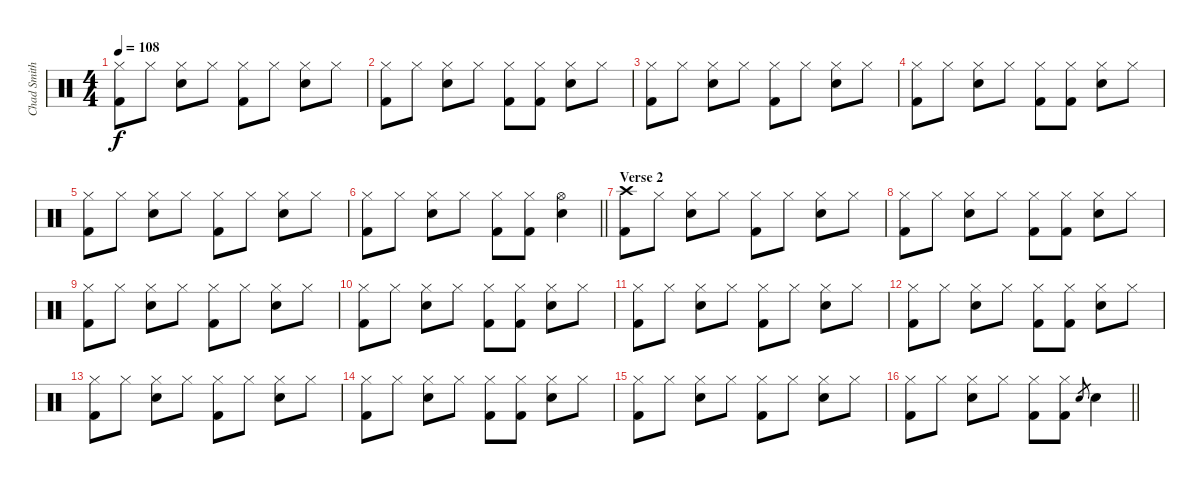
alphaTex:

\track ("Chad Smith | Drums" "Chad Smith") {instrument percussion}
\staff {score}
\articulation defaults
\ts (4 4)
\tempo 108
\clef neutral
\ks c
("Hi-Hat (closed)" "Kick (hit) 2").8{dy f} "Hi-Hat (closed)".8 ("Hi-Hat (closed)" "Electric Snare (hit)").8 "Hi-Hat (closed)".8 ("Hi-Hat (closed)" "Kick (hit) 2").8 "Hi-Hat (closed)".8 ("Hi-Hat (closed)" "Electric Snare (hit)").8 "Hi-Hat (closed)".8 |
("Hi-Hat (closed)" "Kick (hit) 2").8 "Hi-Hat (closed)".8 ("Hi-Hat (closed)" "Electric Snare (hit)").8 "Hi-Hat (closed)".8 ("Hi-Hat (closed)" "Kick (hit) 2").8 ("Hi-Hat (closed)" "Kick (hit) 2").8 ("Hi-Hat (closed)" "Electric Snare (hit)").8 "Hi-Hat (closed)".8 |
("Hi-Hat (closed)" "Kick (hit) 2").8 "Hi-Hat (closed)".8 ("Hi-Hat (closed)" "Electric Snare (hit)").8 "Hi-Hat (closed)".8 ("Hi-Hat (closed)" "Kick (hit) 2").8 "Hi-Hat (closed)".8 ("Hi-Hat (closed)" "Electric Snare (hit)").8 "Hi-Hat (closed)".8 |
("Hi-Hat (closed)" "Kick (hit) 2").8 "Hi-Hat (closed)".8 ("Hi-Hat (closed)" "Electric Snare (hit)").8 "Hi-Hat (closed)".8 ("Hi-Hat (closed)" "Kick (hit) 2").8 ("Hi-Hat (closed)" "Kick (hit) 2").8 ("Hi-Hat (closed)" "Electric Snare (hit)").8 "Hi-Hat (closed)".8 |
("Hi-Hat (closed)" "Kick (hit) 2").8 "Hi-Hat (closed)".8 ("Hi-Hat (closed)" "Electric Snare (hit)").8 "Hi-Hat (closed)".8 ("Hi-Hat (closed)" "Kick (hit) 2").8 "Hi-Hat (closed)".8 ("Hi-Hat (closed)" "Electric Snare (hit)").8 "Hi-Hat (closed)".8 |
\barLineRight lightlight
("Hi-Hat (closed)" "Kick (hit) 2").8 "Hi-Hat (closed)".8 ("Hi-Hat (closed)" "Electric Snare (hit)").8 "Hi-Hat (closed)".8 ("Hi-Hat (closed)" "Kick (hit) 2").8 ("Hi-Hat (closed)" "Kick (hit) 2").8 ("Hi-Hat (open)" "Electric Snare (hit)").4 |
\section ("" "Verse 2")
("Crash high (hit)" "Kick (hit) 2").8 "Hi-Hat (closed)".8 ("Hi-Hat (closed)" "Electric Snare (hit)").8 "Hi-Hat (closed)".8 ("Hi-Hat (closed)" "Kick (hit) 2").8 "Hi-Hat (closed)".8 ("Hi-Hat (closed)" "Electric Snare (hit)").8 "Hi-Hat (closed)".8 |
("Hi-Hat (closed)" "Kick (hit) 2").8 "Hi-Hat (closed)".8 ("Hi-Hat (closed)" "Electric Snare (hit)").8 "Hi-Hat (closed)".8 ("Hi-Hat (closed)" "Kick (hit) 2").8 ("Hi-Hat (closed)" "Kick (hit) 2").8 ("Hi-Hat (closed)" "Electric Snare (hit)").8 "Hi-Hat (closed)".8 |
("Hi-Hat (closed)" "Kick (hit) 2").8 "Hi-Hat (closed)".8 ("Hi-Hat (closed)" "Electric Snare (hit)").8 "Hi-Hat (closed)".8 ("Hi-Hat (closed)" "Kick (hit) 2").8 "Hi-Hat (closed)".8 ("Hi-Hat (closed)" "Electric Snare (hit)").8 "Hi-Hat (closed)".8 |
("Hi-Hat (closed)" "Kick (hit) 2").8 "Hi-Hat (closed)".8 ("Hi-Hat (closed)" "Electric Snare (hit)").8 "Hi-Hat (closed)".8 ("Hi-Hat (closed)" "Kick (hit) 2").8 ("Hi-Hat (closed)" "Kick (hit) 2").8 ("Hi-Hat (closed)" "Electric Snare (hit)").8 "Hi-Hat (closed)".8 |
("Hi-Hat (closed)" "Kick (hit) 2").8 "Hi-Hat (closed)".8 ("Hi-Hat (closed)" "Electric Snare (hit)").8 "Hi-Hat (closed)".8 ("Hi-Hat (closed)" "Kick (hit) 2").8 "Hi-Hat (closed)".8 ("Hi-Hat (closed)" "Electric Snare (hit)").8 "Hi-Hat (closed)".8 |
("Hi-Hat (closed)" "Kick (hit) 2").8 "Hi-Hat (closed)".8 ("Hi-Hat (closed)" "Electric Snare (hit)").8 "Hi-Hat (closed)".8 ("Hi-Hat (closed)" "Kick (hit) 2").8 ("Hi-Hat (closed)" "Kick (hit) 2").8 ("Hi-Hat (closed)" "Electric Snare (hit)").8 "Hi-Hat (closed)".8 |
("Hi-Hat (closed)" "Kick (hit) 2").8 "Hi-Hat (closed)".8 ("Hi-Hat (closed)" "Electric Snare (hit)").8 "Hi-Hat (closed)".8 ("Hi-Hat (closed)" "Kick (hit) 2").8 "Hi-Hat (closed)".8 ("Hi-Hat (closed)" "Electric Snare (hit)").8 "Hi-Hat (closed)".8 |
("Hi-Hat (closed)" "Kick (hit) 2").8 "Hi-Hat (closed)".8 ("Hi-Hat (closed)" "Electric Snare (hit)").8 "Hi-Hat (closed)".8 ("Hi-Hat (closed)" "Kick (hit) 2").8 ("Hi-Hat (closed)" "Kick (hit) 2").8 ("Hi-Hat (closed)" "Electric Snare (hit)").8 "Hi-Hat (closed)".8 |
("Hi-Hat (closed)" "Kick (hit) 2").8 "Hi-Hat (closed)".8 ("Hi-Hat (closed)" "Electric Snare (hit)").8 "Hi-Hat (closed)".8 ("Hi-Hat (closed)" "Kick (hit) 2").8 "Hi-Hat (closed)".8 ("Hi-Hat (closed)" "Electric Snare (hit)").8 "Hi-Hat (closed)".8 |
\barLineRight lightlight
("Hi-Hat (closed)" "Kick (hit) 2").8 "Hi-Hat (closed)".8 ("Hi-Hat (closed)" "Electric Snare (hit)").8 "Hi-Hat (closed)".8 ("Hi-Hat (closed)" "Kick (hit) 2").8 ("Hi-Hat (closed)" "Kick (hit) 2").8 "Electric Snare (hit)".8{gr} "Electric Snare (hit)".4
